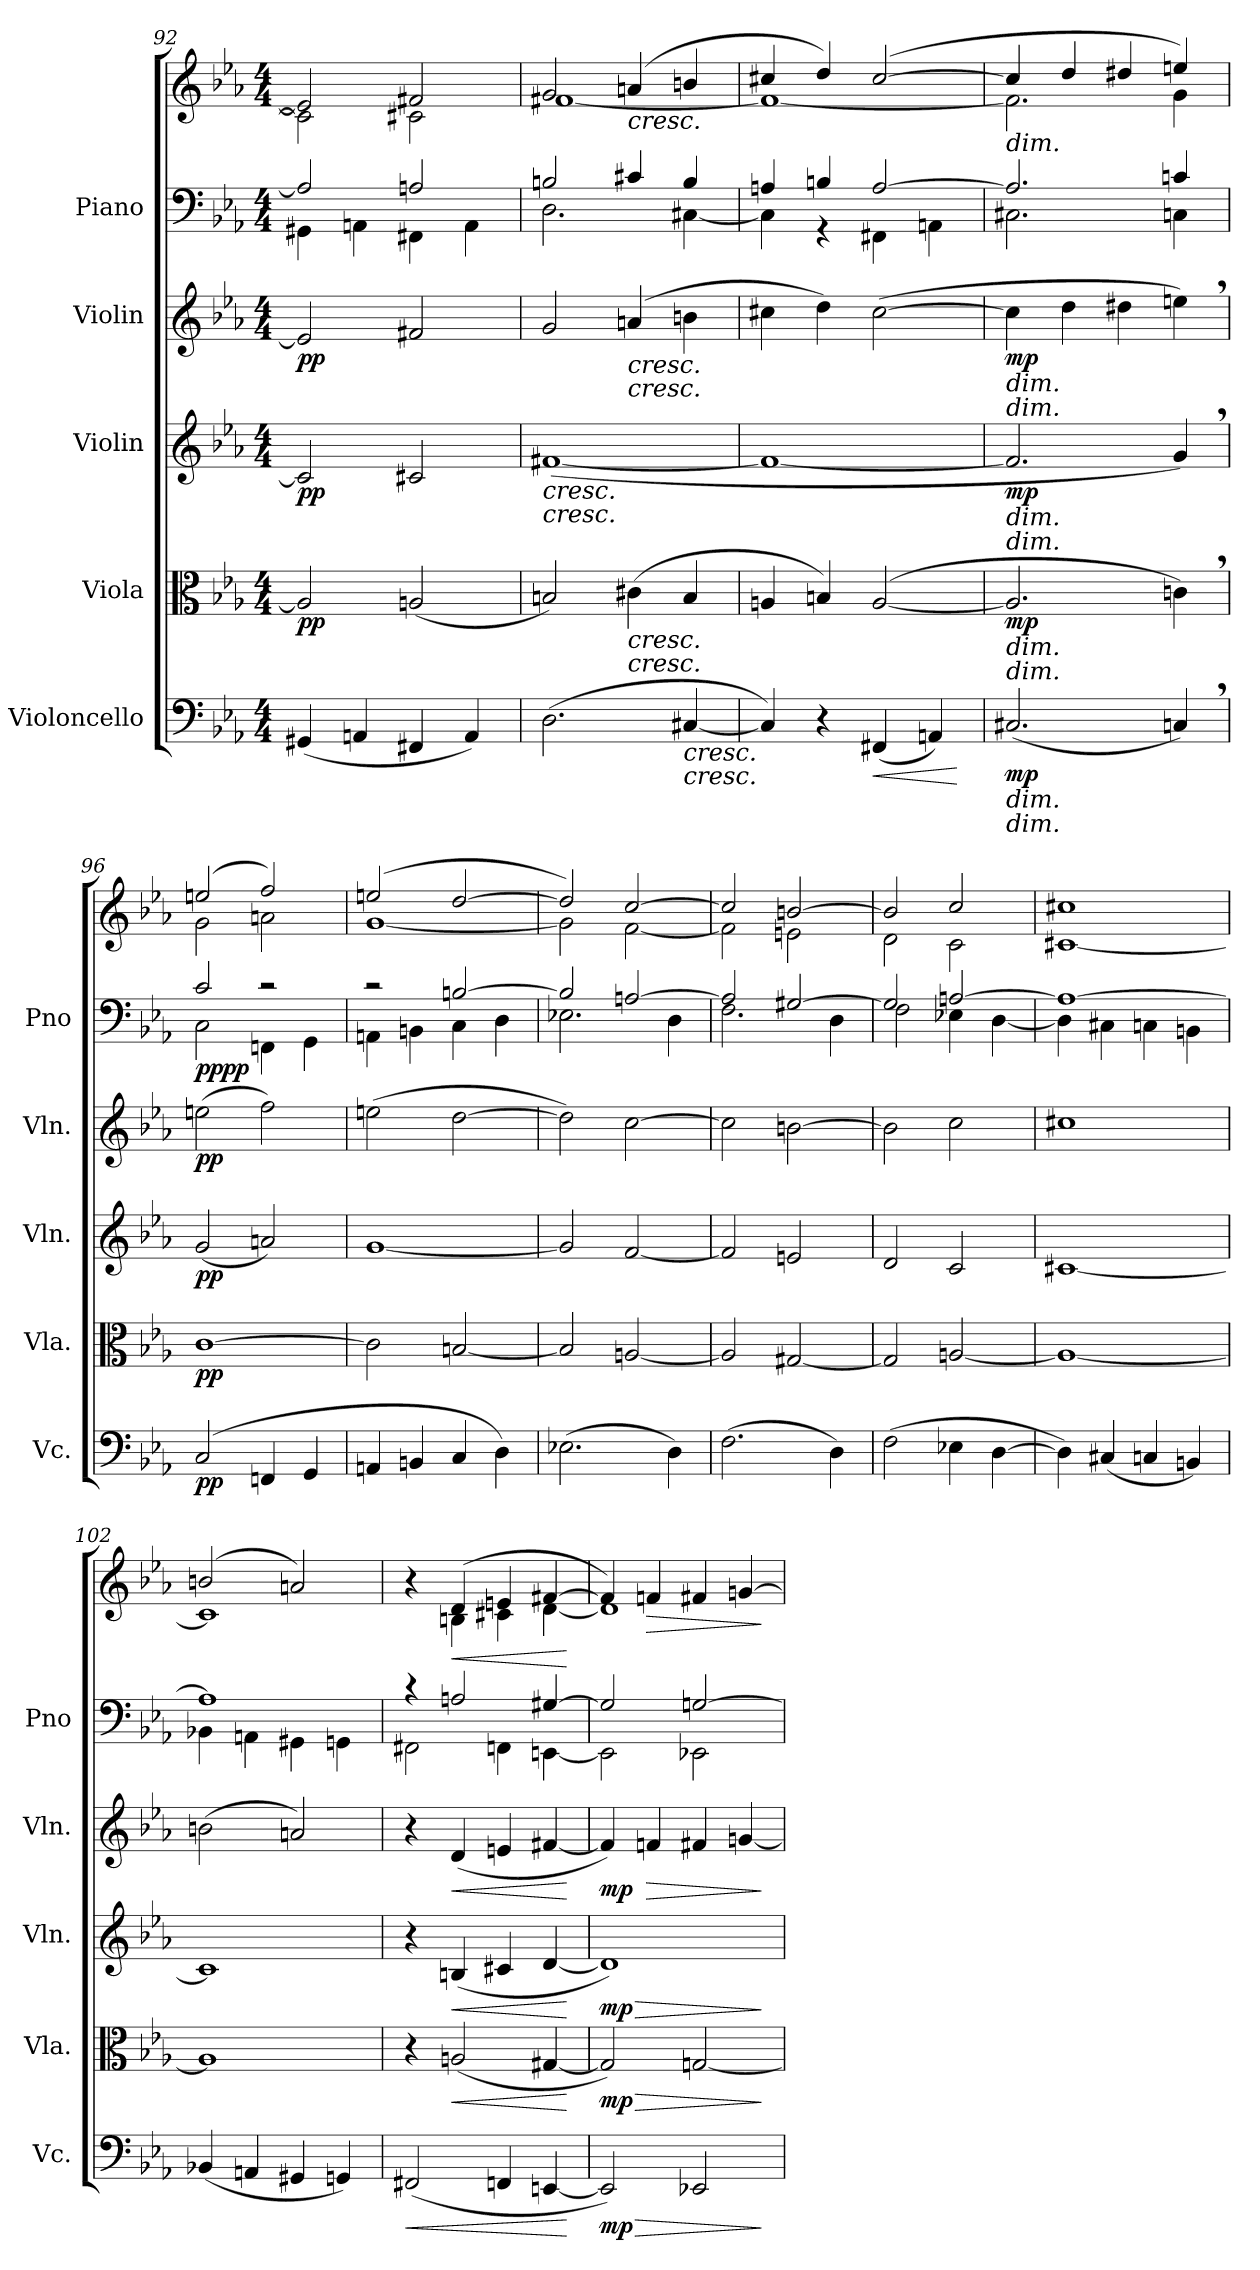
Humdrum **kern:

**kern	**dynam	**kern	**dynam	**kern	**dynam	**kern	**dynam	**kern	**kern	**dynam
*part5	*part5	*part4	*part4	*part3	*part3	*part2	*part2	*part1	*part1	*part1
*staff6	*staff6	*staff5	*staff5	*staff4	*staff4	*staff3	*staff3	*staff2	*staff1	*staff1/2
*I"Violoncello	*	*I"Viola	*	*I"Violin	*	*I"Violin	*	*I"Piano	*	*
*I'Vc.	*	*I'Vla.	*	*I'Vln.	*	*I'Vln.	*	*I'Pno	*	*
*clefF4	*	*clefC3	*	*clefG2	*	*clefG2	*	*clefF4	*clefG2	*
*k[b-e-a-]	*	*k[b-e-a-]	*	*k[b-e-a-]	*	*k[b-e-a-]	*	*k[b-e-a-]	*k[b-e-a-]	*
*M4/4	*	*M4/4	*	*M4/4	*	*M4/4	*	*M4/4	*M4/4	*
=92	=92	=92	=92	=92	=92	=92	=92	=92	=92	=92
*	*	*	*	*	*	*	*	*^	*^	*
!	!	!	!LO:DY:b	!	!LO:DY:b	!	!LO:DY:b	!	!	!	!	!
(<4GG#X/	.	2A/]	pp	2c/]	pp	2e/]	pp	2A/]	4GG#X\	2e/]	2c\]	.
4AAn/	.	.	.	.	.	.	.	.	4AAn\	.	.	.
4FF#X/	.	(<2An/	.	2c#X/	.	2f#X/	.	2An/	4FF#X\	2f#X/	2c#X\	.
4AA/)	.	.	.	.	.	.	.	.	4AA\	.	.	.
=93	=93	=93	=93	=93	=93	=93	=93	=93	=93	=93	=93	=93
!	!	!	!	!LO:TX:b:i:t=cresc.	!	!	!	!	!	!	!	!
!	!	!	!	!LO:TX:b:i:t=cresc.	!	!	!	!	!	!	!	!
(>2.D\	.	2Bn/)	.	(>[1f#X	.	2g/	.	2Bn/	2.D\	2g/	[1f#X	.
!	!	!	!	!	!	!	!	!	!	!LO:TX:b:i:t=cresc.	!	!
!	!	!	!	!	!	!LO:TX:b:i:t=cresc.	!	!	!	!	!	!
!	!	!	!	!	!	!LO:TX:b:i:t=cresc.	!	!	!	!	!	!
!	!	!LO:TX:b:i:t=cresc.	!	!	!	!	!	!	!	!	!	!
!	!	!LO:TX:b:i:t=cresc.	!	!	!	!	!	!	!	!	!	!
.	.	(>4c#X\	.	.	.	(>4an/	.	4c#X/	.	(>4an/	.	.
!LO:TX:b:i:t=cresc.	!	!	!	!	!	!	!	!	!	!	!	!
!LO:TX:b:i:t=cresc.	!	!	!	!	!	!	!	!	!	!	!	!
[4C#X/	.	4B/	.	.	.	4bn\	.	4B/	[4C#X\	4bn/	.	.
=94	=94	=94	=94	=94	=94	=94	=94	=94	=94	=94	=94	=94
4C#/])	.	4An/	.	1f#_	.	4cc#X\	.	4An/	4C#\]	4cc#X/	1f#_	.
4r	.	4Bn/)	.	.	.	4dd\)	.	4Bn/	4r	4dd/)	.	.
!	!LO:HP:b	!	!	!	!	!	!	!	!	!	!	!
(<4FF#X/	<	(>[2A/	.	.	.	(>[2cc#\	.	[2A/	4FF#X\	(>[2cc#/	.	.
4AAn/)	.	.	.	.	.	.	.	.	4AAn\	.	.	.
*	*	*	*	*	*	*	*	*v	*v	*	*	*
*	*	*	*	*	*	*	*	*	*v	*v	*
.	[	.	.	.	.	.	.	.	.	.
=95	=95	=95	=95	=95	=95	=95	=95	=95	=95	=95
*	*	*	*	*	*	*	*	*^	*^	*
!	!	!	!	!	!	!	!	!	!	!LO:TX:b:i:t=dim.	!	!
!	!	!	!	!	!	!LO:TX:b:i:t=dim.	!	!	!	!	!	!
!	!	!	!	!	!	!LO:TX:b:i:t=dim.	!	!	!	!	!	!
!	!	!	!	!LO:TX:b:i:t=dim.	!	!	!	!	!	!	!	!
!	!	!	!	!LO:TX:b:i:t=dim.	!	!	!	!	!	!	!	!
!	!	!LO:TX:b:i:t=dim.	!	!	!	!	!	!	!	!	!	!
!	!	!LO:TX:b:i:t=dim.	!	!	!	!	!	!	!	!	!	!
!LO:TX:b:i:t=dim.	!	!	!	!	!	!	!	!	!	!	!	!
!LO:TX:b:i:t=dim.	!	!	!	!	!	!	!	!	!	!	!	!
!	!LO:DY:b	!	!LO:DY:b	!	!LO:DY:b	!	!LO:DY:b	!	!	!	!	!
(<2.C#X/	mp	2.A/]	mp	2.f#/]	mp	4cc#\]	mp	2.A/]	2.C#X\	4cc#/]	2.f#\]	.
.	.	.	.	.	.	4dd\	.	.	.	4dd/	.	.
.	.	.	.	.	.	4dd#X\	.	.	.	4dd#X/	.	.
4Cn,/)	.	4cn,\)	.	4g,/)	.	4een,\)	.	4cn/	4Cn\	4een/)	4g\	.
=96	=96	=96	=96	=96	=96	=96	=96	=96	=96	=96	=96	=96
!	!LO:DY:b	!	!LO:DY:b	!	!LO:DY:b	!	!LO:DY:b	!	!	!	!	!LO:DY:b=2
!	!	!	!	!	!	!	!	!	!	!	!	!LO:DY:n=1:b
(>2C/	pp	[1c	pp	(<2g/	pp	(>2een\	pp	2c/	2C\	(>2een/	2g\	pp pp
4FFn/	.	.	.	2an/)	.	2ff\)	.	2r	4FFn<\	2ff/)	2an\	.
4GG/	.	.	.	.	.	.	.	.	4GG<\	.	.	.
=97	=97	=97	=97	=97	=97	=97	=97	=97	=97	=97	=97	=97
4AAn/	.	2c\]	.	[1g	.	(>2een\	.	2r	4AAn<\	(>2een/	[1g	.
4BBn/	.	.	.	.	.	.	.	.	4BBn\	.	.	.
4C/	.	[2Bn/	.	.	.	[2dd\	.	[2Bn/	4C\	[2dd/	.	.
4D\)	.	.	.	.	.	.	.	.	4D\	.	.	.
!!LO:PB:g=z	!!
=98	=98	=98	=98	=98	=98	=98	=98	=98	=98	=98	=98	=98
(>2.E-X\	.	2B/]	.	2g/]	.	2dd\])	.	2B/]	2.E-X\	2dd/])	2g\]	.
.	.	[2An/	.	[2f/	.	[2cc\	.	[2An/	.	[2cc/	[2f\	.
4D\)	.	.	.	.	.	.	.	.	4D\	.	.	.
=99	=99	=99	=99	=99	=99	=99	=99	=99	=99	=99	=99	=99
(>2.F\	.	2A/]	.	2f/]	.	2cc\]	.	2A/]	2.F\	2cc/]	2f\]	.
.	.	[2G#X/	.	2en/	.	[2bn\	.	[2G#X/	.	[2bn/	2en\	.
4D\)	.	.	.	.	.	.	.	.	4D\	.	.	.
=100	=100	=100	=100	=100	=100	=100	=100	=100	=100	=100	=100	=100
(>2F\	.	2G#/]	.	2d/	.	2b\]	.	2G#/]	2F\	2b/]	2d\	.
4E-X\	.	[2An/	.	2c/	.	2cc\	.	[2An/	4E-X\	2cc/	2c\	.
[4D\	.	.	.	.	.	.	.	.	[4D\	.	.	.
=101	=101	=101	=101	=101	=101	=101	=101	=101	=101	=101	=101	=101
4D\])	.	1A_	.	[1c#X	.	1cc#X	.	1A_	4D\]	1cc#X	[1c#X	.
(<4C#X/	.	.	.	.	.	.	.	.	4C#X\	.	.	.
4Cn/	.	.	.	.	.	.	.	.	4Cn\	.	.	.
4BBn/)	.	.	.	.	.	.	.	.	4BBn\	.	.	.
=102	=102	=102	=102	=102	=102	=102	=102	=102	=102	=102	=102	=102
(<4BB-X/	.	1A]	.	1c#]	.	(>2bn\	.	1A]	4BB-X\	(>2bn/	1c#]	.
4AAn/	.	.	.	.	.	.	.	.	4AAn\	.	.	.
4GG#X/	.	.	.	.	.	2an/)	.	.	4GG#X\	2an/)	.	.
4GGn/)	.	.	.	.	.	.	.	.	4GGn\	.	.	.
=103	=103	=103	=103	=103	=103	=103	=103	=103	=103	=103	=103	=103
!	!LO:HP:b	!	!	!	!	!	!	!	!	!	!	!
(<2FF#X/	<	4r	.	4r	.	4r	.	4r	2FF#X\	4r	4ryy	.
!	!	!	!LO:HP:b	!	!LO:HP:b	!	!LO:HP:b	!	!	!	!	!LO:HP:b
.	.	(<2An/	<	(<4Bn/	<	(<4d/	<	2An/	.	(>4d/	4Bn\	<
4FFn/	.	.	.	4c#X/	.	4en/	.	.	4FFn\	4en/	4c#X\	.
[4EEn/	.	[4G#X/	.	[4d/	.	[4f#X/	.	[4G#X/	[4EEn\	[4f#X/	[4d\	.
*	*	*	*	*	*	*	*	*v	*v	*	*	*
*	*	*	*	*	*	*	*	*	*v	*v	*
.	[	.	[	.	[	.	[	.	.	[
=104	=104	=104	=104	=104	=104	=104	=104	=104	=104	=104
!	!LO:HP:b	!	!LO:HP:b	!	!LO:HP:b	!	!	!	!	!
*	*	*	*	*	*	*	*	*^	*^	*
!	!LO:DY:n=1:b	!	!LO:DY:n=1:b	!	!LO:DY:n=1:b	!	!LO:DY:b	!	!	!	!	!
2EE/])	> mp	2G#/])	> mp	1d])	> mp	4f#/])	mp	2G#/]	2EE\]	4f#/])	1d]	.
!	!	!	!	!	!	!	!LO:HP:b	!	!	!	!	!LO:HP:b
.	.	.	.	.	.	4fn/	>	.	.	4fn/	.	>
2EE-X/	.	[2Gn/	.	.	.	4f#X/	.	[2Gn/	2EE-X\	4f#X/	.	.
.	.	.	.	.	.	[4gn/	.	.	.	[4gn/	.	.
*	*	*	*	*	*	*	*	*v	*v	*	*	*
*	*	*	*	*	*	*	*	*	*v	*v	*
.	]	.	]	.	]	.	]	.	.	]
=	=	=	=	=	=	=	=	=	=	=
*-	*-	*-	*-	*-	*-	*-	*-	*-	*-	*-
